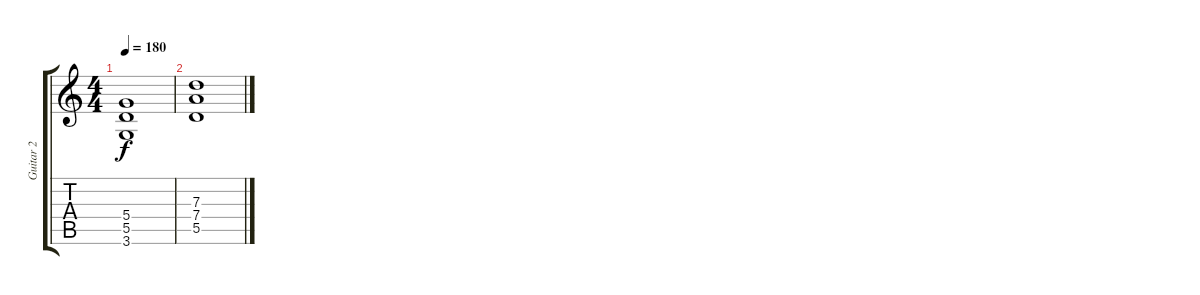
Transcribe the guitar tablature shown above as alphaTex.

\track ("Guitar 2" "Guitar 2") {instrument overdrivenguitar}
\staff {score tabs}
\tuning (E4 B3 G3 D3 A2 E2) {hide}
\ts (4 4)
\tempo 180
\clef g2
\ks c
(5.4 5.5 3.6).1{dy f} |
(7.3 7.4 5.5).1
